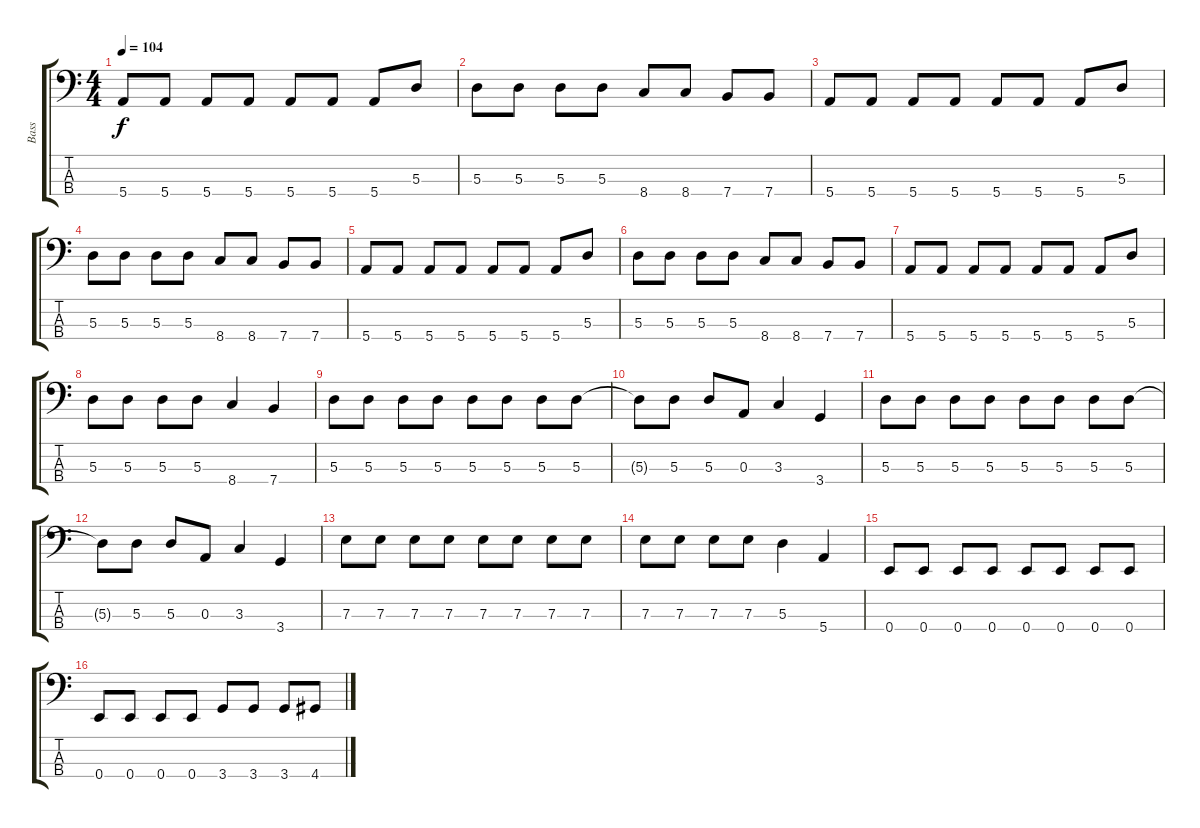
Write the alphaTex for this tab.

\track ("Bass" "Bass") {instrument electricbasspick}
\staff {score tabs}
\tuning (G2 D2 A1 E1) {hide}
\ts (4 4)
\tempo 104
\clef f4
\ks c
5.4.8{dy f} 5.4.8 5.4.8 5.4.8 5.4.8 5.4.8 5.4.8 5.3.8 |
5.3.8 5.3.8 5.3.8 5.3.8 8.4.8 8.4.8 7.4.8 7.4.8 |
5.4.8 5.4.8 5.4.8 5.4.8 5.4.8 5.4.8 5.4.8 5.3.8 |
5.3.8 5.3.8 5.3.8 5.3.8 8.4.8 8.4.8 7.4.8 7.4.8 |
5.4.8 5.4.8 5.4.8 5.4.8 5.4.8 5.4.8 5.4.8 5.3.8 |
5.3.8 5.3.8 5.3.8 5.3.8 8.4.8 8.4.8 7.4.8 7.4.8 |
5.4.8 5.4.8 5.4.8 5.4.8 5.4.8 5.4.8 5.4.8 5.3.8 |
5.3.8 5.3.8 5.3.8 5.3.8 8.4.4 7.4.4 |
5.3.8 5.3.8 5.3.8 5.3.8 5.3.8 5.3.8 5.3.8 5.3.8 |
5.3{t}.8 5.3.8 5.3.8 0.3.8 3.3.4 3.4.4 |
5.3.8 5.3.8 5.3.8 5.3.8 5.3.8 5.3.8 5.3.8 5.3.8 |
5.3{t}.8 5.3.8 5.3.8 0.3.8 3.3.4 3.4.4 |
7.3.8 7.3.8 7.3.8 7.3.8 7.3.8 7.3.8 7.3.8 7.3.8 |
7.3.8 7.3.8 7.3.8 7.3.8 5.3.4 5.4.4 |
0.4.8 0.4.8 0.4.8 0.4.8 0.4.8 0.4.8 0.4.8 0.4.8 |
0.4.8 0.4.8 0.4.8 0.4.8 3.4.8 3.4.8 3.4.8 4.4.8
